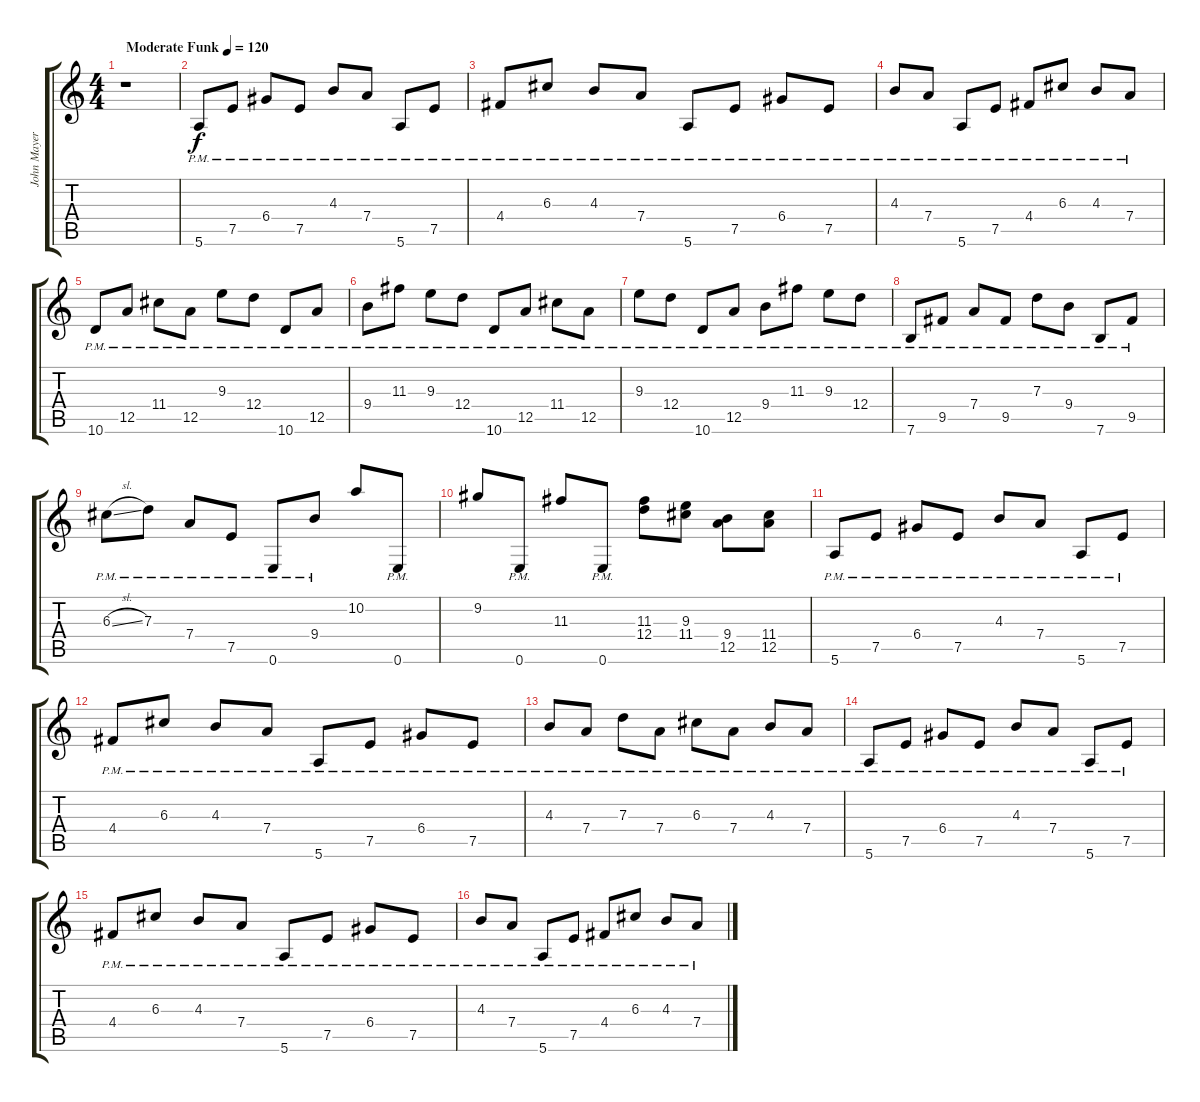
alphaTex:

\track ("John Mayer" "John Mayer") {instrument electricguitarjazz}
\staff {score tabs}
\tuning (E4 B3 G3 D3 A2 E2) {hide}
\ts (4 4)
\tempo (120 "Moderate Funk")
\clef g2
\ks c
r.1{dy f instrument electricguitarjazz} |
5.6{pm}.8 7.5{pm}.8 6.4{pm}.8 7.5{pm}.8 4.3{pm}.8 7.4{pm}.8 5.6{pm}.8 7.5{pm}.8 |
4.4{pm}.8 6.3{pm}.8 4.3{pm}.8 7.4{pm}.8 5.6{pm}.8 7.5{pm}.8 6.4{pm}.8 7.5{pm}.8 |
4.3{pm}.8 7.4{pm}.8 5.6{pm}.8 7.5{pm}.8 4.4{pm}.8 6.3{pm}.8 4.3{pm}.8 7.4{pm}.8 |
10.6{pm}.8 12.5{pm}.8 11.4{pm}.8 12.5{pm}.8 9.3{pm}.8 12.4{pm}.8 10.6{pm}.8 12.5{pm}.8 |
9.4{pm}.8 11.3{pm}.8 9.3{pm}.8 12.4{pm}.8 10.6{pm}.8 12.5{pm}.8 11.4{pm}.8 12.5{pm}.8 |
9.3{pm}.8 12.4{pm}.8 10.6{pm}.8 12.5{pm}.8 9.4{pm}.8 11.3{pm}.8 9.3{pm}.8 12.4{pm}.8 |
7.6{pm}.8 9.5{pm}.8 7.4{pm}.8 9.5{pm}.8 7.3{pm}.8 9.4{pm}.8 7.6{pm}.8 9.5{pm}.8 |
6.3{sl pm}.8 7.3{pm}.8 7.4{pm}.8 7.5{pm}.8 0.6{pm}.8 9.4{pm}.8 10.2.8 0.6{pm}.8 |
9.2.8 0.6{pm}.8 11.3.8 0.6{pm}.8 (11.3 12.4).8 (9.3 11.4).8 (9.4 12.5).8 (11.4 12.5).8 |
5.6{pm}.8 7.5{pm}.8 6.4{pm}.8 7.5{pm}.8 4.3{pm}.8 7.4{pm}.8 5.6{pm}.8 7.5{pm}.8 |
4.4{pm}.8 6.3{pm}.8 4.3{pm}.8 7.4{pm}.8 5.6{pm}.8 7.5{pm}.8 6.4{pm}.8 7.5{pm}.8 |
4.3{pm}.8 7.4{pm}.8 7.3{pm}.8 7.4{pm}.8 6.3{pm}.8 7.4{pm}.8 4.3{pm}.8 7.4{pm}.8 |
5.6{pm}.8 7.5{pm}.8 6.4{pm}.8 7.5{pm}.8 4.3{pm}.8 7.4{pm}.8 5.6{pm}.8 7.5{pm}.8 |
4.4{pm}.8 6.3{pm}.8 4.3{pm}.8 7.4{pm}.8 5.6{pm}.8 7.5{pm}.8 6.4{pm}.8 7.5{pm}.8 |
4.3{pm}.8 7.4{pm}.8 5.6{pm}.8 7.5{pm}.8 4.4{pm}.8 6.3{pm}.8 4.3{pm}.8 7.4{pm}.8
